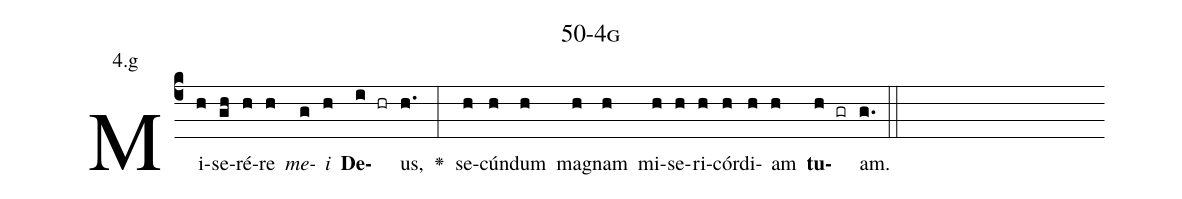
name: 50-4g;
annotation: 4.g;
%%
(c4)Mi(h)se(gh)ré(h)re(h) <i>me</i>(g)<i>i</i>(h) <b>De</b>(i hr)us,(h.) <v>\greheightstar</v>(:) se(h)cún(h)dum(h) ma(h)gnam(h) mi(h)se(h)ri(h)cór(h)di(h)am(h) <b>tu</b>(h gr)am.(g.) (::)


%E(h) u(h) o(h) u(h) a(h) e.(g.) (::)
